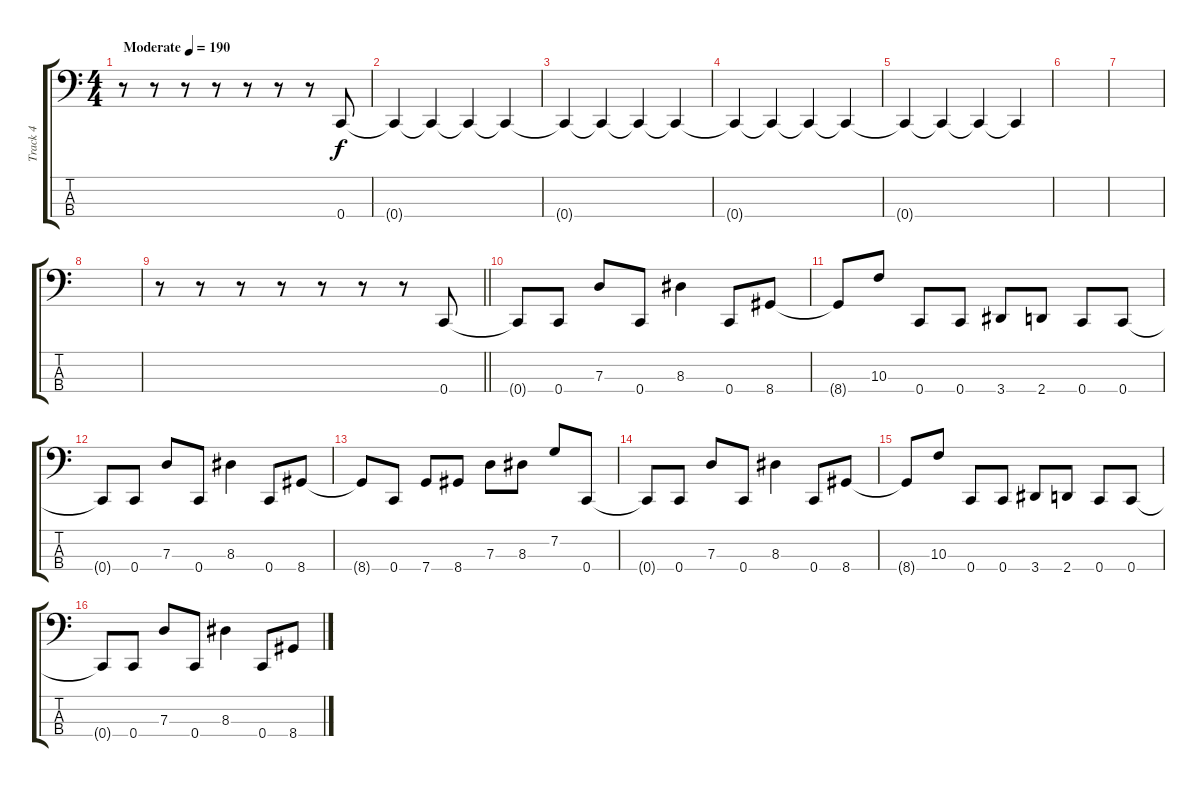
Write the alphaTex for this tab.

\track ("Track 4" "Track 4") {instrument electricbasspick}
\staff {score tabs}
\tuning (F2 C2 G1 C1) {hide}
\ts (4 4)
\tempo (190 "Moderate")
\clef f4
\ks c
r.8{dy f instrument electricbasspick} r.8 r.8 r.8 r.8 r.8 r.8 0.4.8 |
0.4{t}.4 0.4{t}.4 0.4{t}.4 0.4{t}.4 |
0.4{t}.4 0.4{t}.4 0.4{t}.4 0.4{t}.4 |
0.4{t}.4 0.4{t}.4 0.4{t}.4 0.4{t}.4 |
0.4{t}.4 0.4{t}.4 0.4{t}.4 0.4{t}.4 |
|
|
|
\barLineRight lightlight
r.8 r.8 r.8 r.8 r.8 r.8 r.8 0.4.8 |
\section ("" "")
0.4{t}.8 0.4.8 7.3.8 0.4.8 8.3.4 0.4.8 8.4.8 |
8.4{t}.8 10.3.8 0.4.8 0.4.8 3.4.8 2.4.8 0.4.8 0.4.8 |
0.4{t}.8 0.4.8 7.3.8 0.4.8 8.3.4 0.4.8 8.4.8 |
8.4{t}.8 0.4.8 7.4.8 8.4.8 7.3.8 8.3.8 7.2.8 0.4.8 |
0.4{t}.8 0.4.8 7.3.8 0.4.8 8.3.4 0.4.8 8.4.8 |
8.4{t}.8 10.3.8 0.4.8 0.4.8 3.4.8 2.4.8 0.4.8 0.4.8 |
0.4{t}.8 0.4.8 7.3.8 0.4.8 8.3.4 0.4.8 8.4.8
